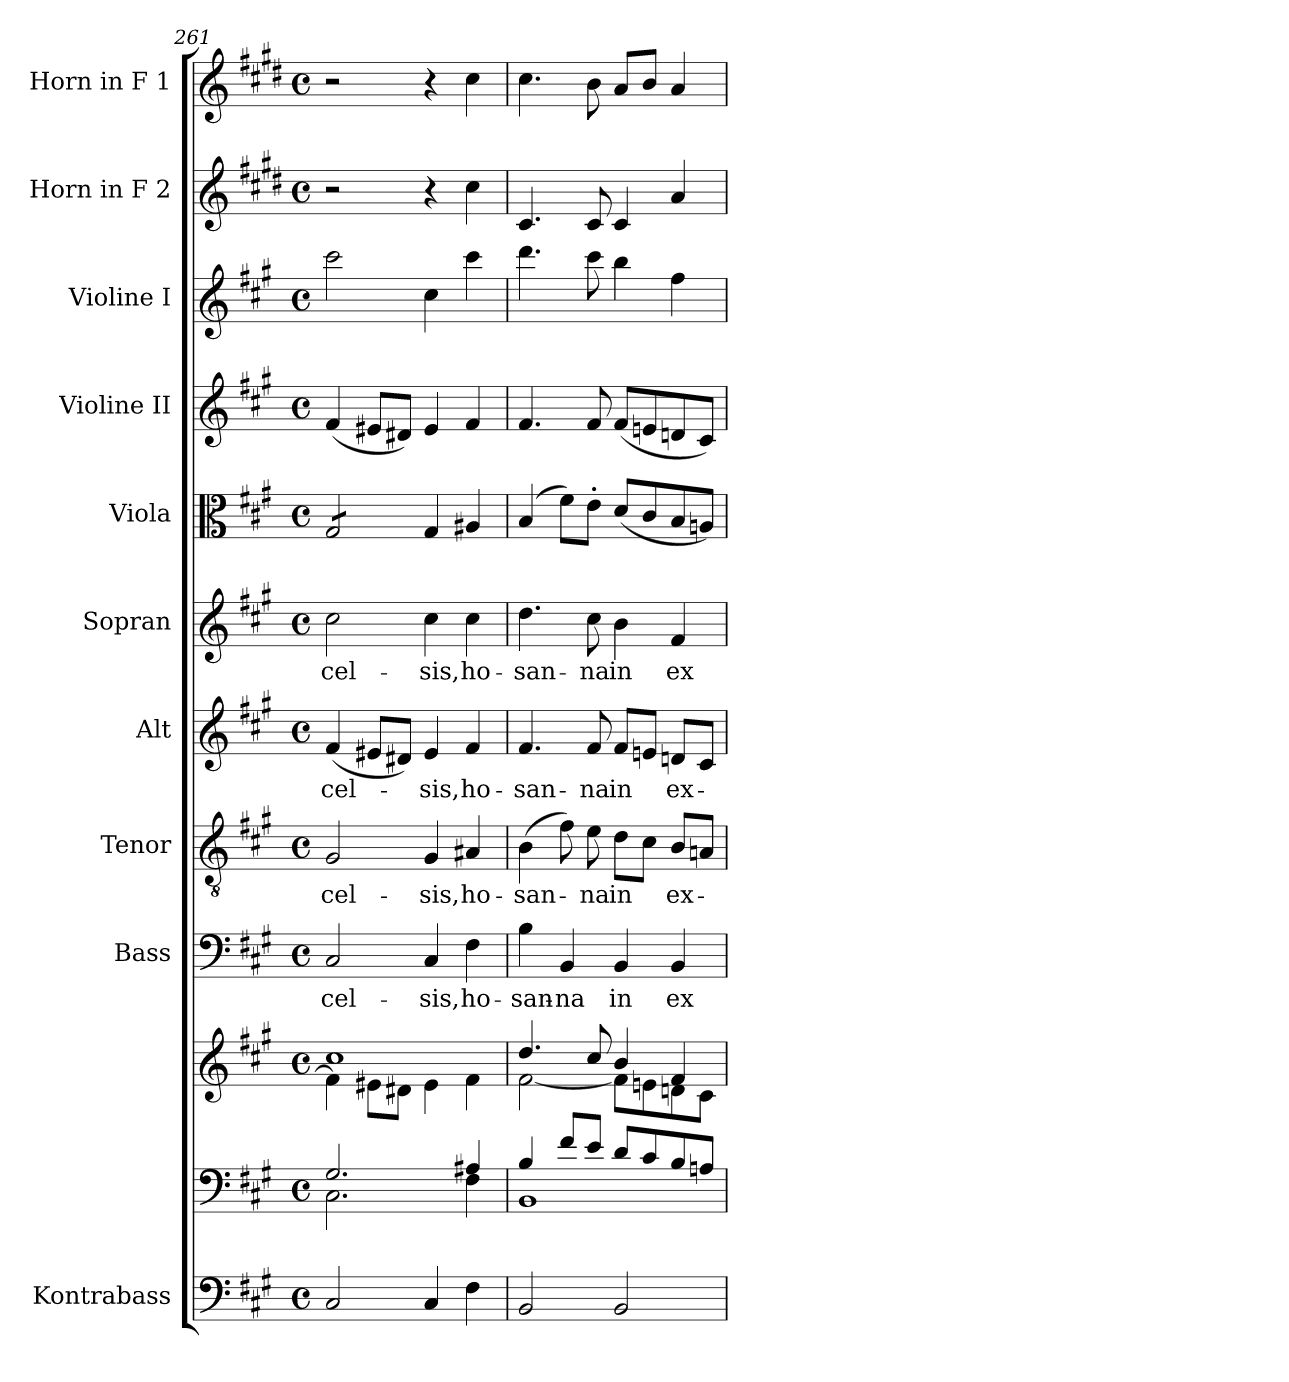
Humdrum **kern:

**kern	**kern	**kern	**kern	**text	**kern	**text	**kern	**text	**kern	**text	**kern	**kern	**kern	**kern	**kern
*part11	*part10	*part10	*part9	*part9	*part8	*part8	*part7	*part7	*part6	*part6	*part5	*part4	*part3	*part2	*part1
*staff12	*staff11	*staff10	*staff9	*staff9	*staff8	*staff8	*staff7	*staff7	*staff6	*staff6	*staff5	*staff4	*staff3	*staff2	*staff1
*I"Kontrabass	*	*	*I"Bass	*	*I"Tenor	*	*I"Alt	*	*I"Sopran	*	*I"Viola	*I"Violine II	*I"Violine I	*I"Horn in F 2	*I"Horn in F 1
*I'Kb.	*	*	*I'B.	*	*I'T.	*	*I'A.	*	*I'S.	*	*I'Vla.	*I'Vl. II	*I'Vl. I	*	*
!!LO:PB:g=z
*clefF4	*clefF4	*clefG2	*clefF4	*	*clefGv2	*	*clefG2	*	*clefG2	*	*clefC3	*clefG2	*clefG2	*clefG2	*clefG2
*ITrd7c12	*	*	*	*	*	*	*	*	*	*	*	*	*	*ITrd4c7	*ITrd4c7
*k[f#c#g#]	*k[f#c#g#]	*k[f#c#g#]	*k[f#c#g#]	*	*k[f#c#g#]	*	*k[f#c#g#]	*	*k[f#c#g#]	*	*k[f#c#g#]	*k[f#c#g#]	*k[f#c#g#]	*k[f#c#g#]	*k[f#c#g#]
*A:	*A:	*A:	*A:	*	*A:	*	*A:	*	*A:	*	*A:	*A:	*A:	*A:	*A:
*M4/4	*M4/4	*M4/4	*M4/4	*	*M4/4	*	*M4/4	*	*M4/4	*	*M4/4	*M4/4	*M4/4	*M4/4	*M4/4
*met(c)	*met(c)	*met(c)	*met(c)	*	*met(c)	*	*met(c)	*	*met(c)	*	*met(c)	*met(c)	*met(c)	*met(c)	*met(c)
=261	=261	=261	=261	=261	=261	=261	=261	=261	=261	=261	=261	=261	=261	=261	=261
*	*^	*^	*	*	*	*	*	*	*	*	*	*	*	*	*
!	!	!	!	!	!	!LO:LY:b	!	!LO:LY:b	!	!LO:LY:b	!	!LO:LY:b	!	!	!	!	!
*	*	*	*	*	*	*	*	*	*	*	*	*	*tremolo	*	*	*	*
2CC#/	2.G#/	2.C#\	1cc#	4f#\]	2C#/	-cel-	2G#/	-cel-	(<4f#/	-cel-	2cc#\	-cel-	8G#/L	(<4f#/	2ccc#\	2r	2r
.	.	.	.	.	.	.	.	.	.	.	.	.	8G#/	.	.	.	.
.	.	.	.	8e#X\L	.	.	.	.	8e#X/L	.	.	.	8G#/	8e#X/L	.	.	.
.	.	.	.	8d#X\J	.	.	.	.	8d#X/J)	.	.	.	8G#/J	8d#X/J)	.	.	.
*	*	*	*	*	*	*	*	*	*	*	*	*	*Xtremolo	*	*	*	*
!	!	!	!	!	!	!LO:LY:b	!	!LO:LY:b	!	!LO:LY:b	!	!LO:LY:b	!	!	!	!	!
4CC#/	.	.	.	4e#\	4C#/	-sis,	4G#/	-sis,	4e#/	-sis,	4cc#\	-sis,	4G#/	4e#/	4cc#\	4r	4r
!	!	!	!	!	!	!LO:LY:b	!	!LO:LY:b	!	!LO:LY:b	!	!LO:LY:b	!	!	!	!	!
4FF#\	4A#X/	4F#\	.	4f#\	4F#\	ho-	4A#X/	ho-	4f#/	ho-	4cc#\	ho-	4A#X/	4f#/	4ccc#\	4f#\	4f#\
=262	=262	=262	=262	=262	=262	=262	=262	=262	=262	=262	=262	=262	=262	=262	=262	=262	=262
!	!	!	!	!	!	!LO:LY:b	!	!LO:LY:b	!	!LO:LY:b	!	!LO:LY:b	!	!	!	!	!
2BBB/	4B/	1BB	4.dd/	[<2f#\	4B\	-san-	(>4B\	-san-	4.f#/	-san-	4.dd\	-san-	(4B/	4.f#/	4.ddd\	4.F#/	4.f#\
!	!	!	!	!	!	!LO:LY:b	!	!	!	!	!	!	!	!	!	!	!
.	8f#/L	.	.	.	4BB/	-na	8f#\)	.	.	.	.	.	8f#\L)	.	.	.	.
!	!	!	!	!	!	!	!	!LO:LY:b	!	!LO:LY:b	!	!LO:LY:b	!	!	!	!	!
.	8e/J	.	8cc#/	.	.	.	8e\	-na	8f#/	-na	8cc#\	-na	8e'>\J	8f#/	8ccc#\	8F#/	8e\
!	!	!	!	!	!	!LO:LY:b	!	!LO:LY:b	!	!LO:LY:b	!	!LO:LY:b	!	!	!	!	!
2BBB/	8d/L	.	4b/	8f#\L]	4BB/	in	8d\L	in	8f#/L	in	4b\	in	(<8d/L	(<8f#/L	4bb\	4F#/	8d/L
.	8c#/	.	.	8en\	.	.	8c#\J	.	8en/J	.	.	.	8c#/	8en/	.	.	8e/J
!	!	!	!	!	!	!LO:LY:b	!	!LO:LY:b	!	!LO:LY:b	!	!LO:LY:b	!	!	!	!	!
.	8B/	.	4f#/	8dn\	4BB/	ex-	8B/L	ex-	8dn/L	ex-	4f#/	ex-	8B/	8dn/	4ff#\	4d/	4d/
.	8An/J	.	.	8c#\J	.	.	8An/J	.	8c#/J	.	.	.	8An/J)	8c#/J)	.	.	.
*	*v	*v	*	*	*	*	*	*	*	*	*	*	*	*	*	*	*
*	*	*v	*v	*	*	*	*	*	*	*	*	*	*	*	*	*
=	=	=	=	=	=	=	=	=	=	=	=	=	=	=	=
*-	*-	*-	*-	*-	*-	*-	*-	*-	*-	*-	*-	*-	*-	*-	*-
